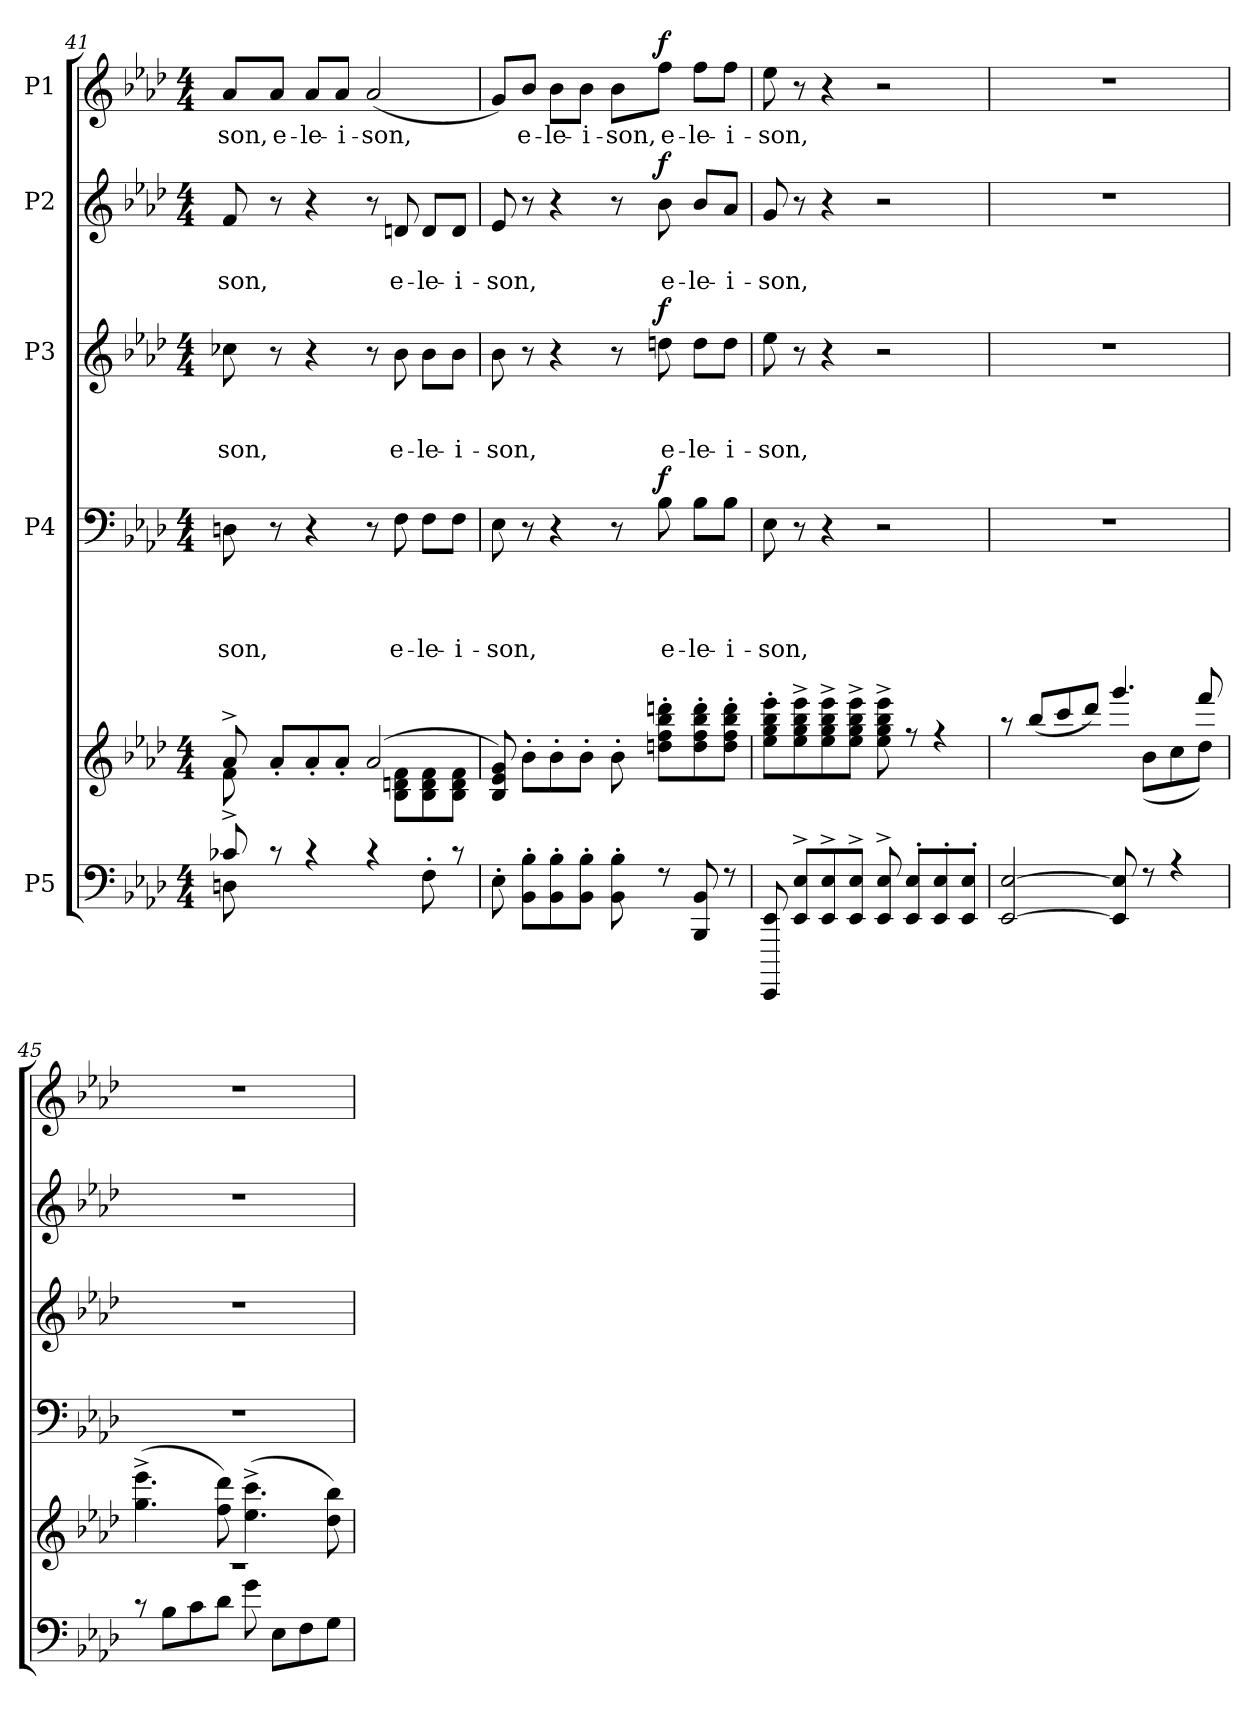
**kern	**kern	**kern	**text	**text	**text	**text	**dynam	**kern	**text	**text	**text	**dynam	**kern	**text	**text	**dynam	**kern	**text	**dynam
*part5	*part5	*part4	*part4	*part4	*part4	*part4	*part4	*part3	*part3	*part3	*part3	*part3	*part2	*part2	*part2	*part2	*part1	*part1	*part1
*staff6	*staff5	*staff4	*staff4	*staff4	*staff4	*staff4	*staff4	*staff3	*staff3	*staff3	*staff3	*staff3	*staff2	*staff2	*staff2	*staff2	*staff1	*staff1	*staff1
*I"P5	*	*I"P4	*	*	*	*	*	*I"P3	*	*	*	*	*I"P2	*	*	*	*I"P1	*	*
*clefF4	*clefG2	*clefF4	*	*	*	*	*	*clefG2	*	*	*	*	*clefG2	*	*	*	*clefG2	*	*
*	*	*	*	*	*	*	*	*ITrd7c12	*	*	*	*	*	*	*	*	*	*	*
*k[b-e-a-d-]	*k[b-e-a-d-]	*k[b-e-a-d-]	*	*	*	*	*	*k[b-e-a-d-]	*	*	*	*	*k[b-e-a-d-]	*	*	*	*k[b-e-a-d-]	*	*
*A-:	*A-:	*A-:	*	*	*	*	*	*A-:	*	*	*	*	*A-:	*	*	*	*A-:	*	*
*M4/4	*M4/4	*M4/4	*	*	*	*	*	*M4/4	*	*	*	*	*M4/4	*	*	*	*M4/4	*	*
=41	=41	=41	=41	=41	=41	=41	=41	=41	=41	=41	=41	=41	=41	=41	=41	=41	=41	=41	=41
*^	*^	*	*	*	*	*	*	*	*	*	*	*	*	*	*	*	*	*	*
!	!	!	!	!	!	!	!	!LO:LY:b	!	!	!	!	!LO:LY:b	!	!	!	!LO:LY:b	!	!	!LO:LY:b	!
8c-X/	8Dn\	8a-^>/	8f^<\	8Dn\	.	.	.	-son,	.	8c-X\	.	.	-son,	.	8f/	.	-son,	.	8a-/L	-son,	.
!	!	!	!	!	!	!	!	!	!	!	!	!	!	!	!	!	!	!	!	!LO:LY:b	!
8rc	2ryy	8a-'</L	2ryy	8r	.	.	.	.	.	8r	.	.	.	.	8r	.	.	.	8a-/J	e-	.
!	!	!	!	!	!	!	!	!	!	!	!	!	!	!	!	!	!	!	!	!LO:LY:b	!
4rc	.	8a-'</	.	4r	.	.	.	.	.	4r	.	.	.	.	4r	.	.	.	8a-/L	-le-	.
!	!	!	!	!	!	!	!	!	!	!	!	!	!	!	!	!	!	!	!	!LO:LY:b	!
.	.	8a-'</J	.	.	.	.	.	.	.	.	.	.	.	.	.	.	.	.	8a-/J	-i-	.
!	!	!	!	!	!	!	!	!	!	!	!	!	!	!	!	!	!	!	!	!LO:LY:b	!
4rc	.	(>2a-/	.	8r	.	.	.	.	.	8r	.	.	.	.	8r	.	.	.	(<2a-/	-son,	.
!	!	!	!	!	!	!	!	!LO:LY:b	!	!	!	!	!LO:LY:b	!	!	!	!LO:LY:b	!	!	!	!
.	8ryy	.	8B-\ 8dn\ 8f\L	8F\	.	.	.	e-	.	8B-\	.	.	e-	.	8dn/	.	e-	.	.	.	.
!	!	!	!	!	!	!	!	!LO:LY:b	!	!	!	!	!LO:LY:b	!	!	!	!LO:LY:b	!	!	!	!
8ryy	8F'<\	.	8B-\ 8d\ 8f\	8F\L	.	.	.	-le-	.	8B-\L	.	.	-le-	.	8d/L	.	-le-	.	.	.	.
!	!	!	!	!	!	!	!	!LO:LY:b	!	!	!	!	!LO:LY:b	!	!	!	!LO:LY:b	!	!	!	!
8rc	8ryy	.	8B-\ 8d\ 8f\J	8F\J	.	.	.	-i-	.	8B-\J	.	.	-i-	.	8d/J	.	-i-	.	.	.	.
=42	=42	=42	=42	=42	=42	=42	=42	=42	=42	=42	=42	=42	=42	=42	=42	=42	=42	=42	=42	=42	=42
!	!	!	!	!	!	!	!	!LO:LY:b	!	!	!	!	!LO:LY:b	!	!	!	!LO:LY:b	!	!	!	!
8E-'>\	1ryy	8B-/ 8e-/ 8g/)	1ryy	8E-\	.	.	.	-son,	.	8B-\	.	.	-son,	.	8e-/	.	-son,	.	8g/L)	.	.
!	!	!	!	!	!	!	!	!	!	!	!	!	!	!	!	!	!	!	!	!LO:LY:b	!
8BB-\'> 8B-\'>L	.	8b-'>\L	.	8r	.	.	.	.	.	8r	.	.	.	.	8r	.	.	.	8b-/J	e-	.
!	!	!	!	!	!	!	!	!	!	!	!	!	!	!	!	!	!	!	!	!LO:LY:b	!
8BB-\'> 8B-\'>	.	8b-'>\	.	4r	.	.	.	.	.	4r	.	.	.	.	4r	.	.	.	8b-\L	-le-	.
!	!	!	!	!	!	!	!	!	!	!	!	!	!	!	!	!	!	!	!	!LO:LY:b	!
8BB-\'> 8B-\'>J	.	8b-'>\J	.	.	.	.	.	.	.	.	.	.	.	.	.	.	.	.	8b-\J	-i-	.
!	!	!	!	!	!	!	!	!	!	!	!	!	!	!	!	!	!	!	!	!LO:LY:b	!
8BB-\'> 8B-\'>	.	8b-'>\	.	8r	.	.	.	.	.	8r	.	.	.	.	8r	.	.	.	8b-\L	-son,	.
!	!	!	!	!	!	!	!	!LO:LY:b	!LO:DY:a	!	!	!	!LO:LY:b	!LO:DY:a	!	!	!LO:LY:b	!LO:DY:a	!	!LO:LY:b	!LO:DY:a
8r	.	8ddn\'> 8ff\'> 8bb-\'> 8dddn\'>L	.	8B-\	.	.	.	e-	f	8dn\	.	.	e-	f	8b-\	.	e-	f	8ff\J	e-	f
!	!	!	!	!	!	!	!	!LO:LY:b	!	!	!	!	!LO:LY:b	!	!	!	!LO:LY:b	!	!	!LO:LY:b	!
8BBB-/ 8BB-/	.	8dd\'> 8ff\'> 8bb-\'> 8ddd\'>	.	8B-\L	.	.	.	-le-	.	8d\L	.	.	-le-	.	8b-/L	.	-le-	.	8ff\L	-le-	.
!	!	!	!	!	!	!	!	!LO:LY:b	!	!	!	!	!LO:LY:b	!	!	!	!LO:LY:b	!	!	!LO:LY:b	!
8r	.	8dd\'> 8ff\'> 8bb-\'> 8ddd\'>J	.	8B-\J	.	.	.	-i-	.	8d\J	.	.	-i-	.	8a-/J	.	-i-	.	8ff\J	-i-	.
=43	=43	=43	=43	=43	=43	=43	=43	=43	=43	=43	=43	=43	=43	=43	=43	=43	=43	=43	=43	=43	=43
!	!	!	!	!	!	!	!	!LO:LY:b	!	!	!	!	!LO:LY:b	!	!	!	!LO:LY:b	!	!	!LO:LY:b	!
8EEEE-/ 8EE-/	1ryy	8ee-\'> 8gg\'> 8bb-\'> 8eee-\'>L	1ryy	8E-\	.	.	.	-son,	.	8e-\	.	.	-son,	.	8g/	.	-son,	.	8ee-\	-son,	.
8EE-/^< 8E-/^<L	.	8ee-\^> 8gg\^> 8bb-\^> 8eee-\^>	.	8r	.	.	.	.	.	8r	.	.	.	.	8r	.	.	.	8r	.	.
8EE-/^< 8E-/^<	.	8ee-\^> 8gg\^> 8bb-\^> 8eee-\^>	.	4r	.	.	.	.	.	4r	.	.	.	.	4r	.	.	.	4r	.	.
8EE-/^< 8E-/^<J	.	8ee-\^> 8gg\^> 8bb-\^> 8eee-\^>J	.	.	.	.	.	.	.	.	.	.	.	.	.	.	.	.	.	.	.
8EE-/^< 8E-/^<	.	8ee-\^> 8gg\^> 8bb-\^> 8eee-\^>	.	2r	.	.	.	.	.	2r	.	.	.	.	2r	.	.	.	2r	.	.
8EE-/'> 8E-/'>L	.	8r	.	.	.	.	.	.	.	.	.	.	.	.	.	.	.	.	.	.	.
8EE-/'> 8E-/'>	.	4r	.	.	.	.	.	.	.	.	.	.	.	.	.	.	.	.	.	.	.
8EE-/'> 8E-/'>J	.	.	.	.	.	.	.	.	.	.	.	.	.	.	.	.	.	.	.	.	.
=44	=44	=44	=44	=44	=44	=44	=44	=44	=44	=44	=44	=44	=44	=44	=44	=44	=44	=44	=44	=44	=44
[<2EE-/ [>2E-/	1ryy	8raa	2ryy	1r	.	.	.	.	.	1r	.	.	.	.	1r	.	.	.	1r	.	.
.	.	(>8bb-/L	.	.	.	.	.	.	.	.	.	.	.	.	.	.	.	.	.	.	.
.	.	8ccc/	.	.	.	.	.	.	.	.	.	.	.	.	.	.	.	.	.	.	.
.	.	8ddd-/J)	.	.	.	.	.	.	.	.	.	.	.	.	.	.	.	.	.	.	.
8EE-/] 8E-/]	.	4.ggg/	8ryy	.	.	.	.	.	.	.	.	.	.	.	.	.	.	.	.	.	.
8r	.	.	(<8b-\L	.	.	.	.	.	.	.	.	.	.	.	.	.	.	.	.	.	.
4r	.	.	8cc\	.	.	.	.	.	.	.	.	.	.	.	.	.	.	.	.	.	.
.	.	8fff/	8dd-\J)	.	.	.	.	.	.	.	.	.	.	.	.	.	.	.	.	.	.
!!LO:LB:g=z
=45	=45	=45	=45	=45	=45	=45	=45	=45	=45	=45	=45	=45	=45	=45	=45	=45	=45	=45	=45	=45	=45
8r	1ryy	(>4.gg\^< 4.eee-\^<	1rc	1r	.	.	.	.	.	1r	.	.	.	.	1r	.	.	.	1r	.	.
8B-\L	.	.	.	.	.	.	.	.	.	.	.	.	.	.	.	.	.	.	.	.	.
8c\	.	.	.	.	.	.	.	.	.	.	.	.	.	.	.	.	.	.	.	.	.
8d-\J	.	8ff\ 8ddd-\)	.	.	.	.	.	.	.	.	.	.	.	.	.	.	.	.	.	.	.
8g\	.	(>4.ee-\^< 4.ccc\^<	.	.	.	.	.	.	.	.	.	.	.	.	.	.	.	.	.	.	.
8E-\L	.	.	.	.	.	.	.	.	.	.	.	.	.	.	.	.	.	.	.	.	.
8F\	.	.	.	.	.	.	.	.	.	.	.	.	.	.	.	.	.	.	.	.	.
8G\J	.	8dd-\ 8bb-\)	.	.	.	.	.	.	.	.	.	.	.	.	.	.	.	.	.	.	.
*v	*v	*	*	*	*	*	*	*	*	*	*	*	*	*	*	*	*	*	*	*	*
*	*v	*v	*	*	*	*	*	*	*	*	*	*	*	*	*	*	*	*	*	*
=	=	=	=	=	=	=	=	=	=	=	=	=	=	=	=	=	=	=	=
*-	*-	*-	*-	*-	*-	*-	*-	*-	*-	*-	*-	*-	*-	*-	*-	*-	*-	*-	*-
